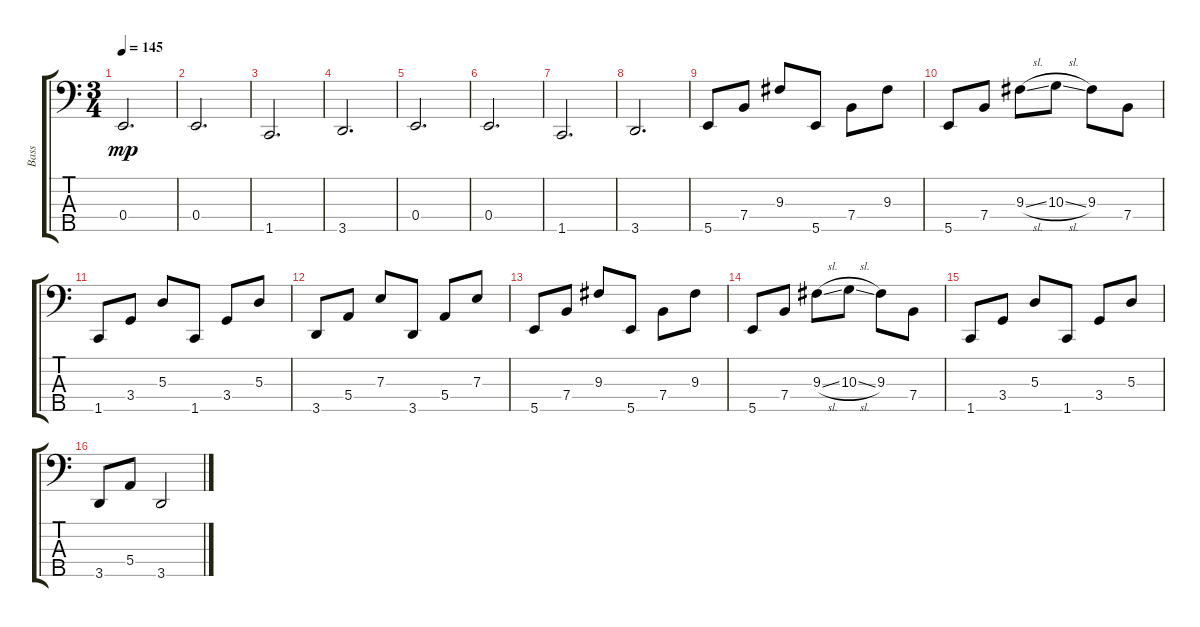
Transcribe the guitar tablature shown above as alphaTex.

\track ("Bass" "Bass") {instrument electricbassfinger}
\staff {score tabs}
\tuning (G2 D2 A1 E1 B0) {hide}
\ts (3 4)
\tempo 145
\clef f4
\ks c
0.4.2{d dy mp} |
0.4.2{d} |
1.5.2{d} |
3.5.2{d} |
0.4.2{d} |
0.4.2{d} |
1.5.2{d} |
3.5.2{d} |
5.5.8 7.4.8 9.3.8 5.5.8 7.4.8 9.3.8 |
5.5.8 7.4.8 9.3{sl}.8 10.3{sl}.8 9.3.8 7.4.8 |
1.5.8 3.4.8 5.3.8 1.5.8 3.4.8 5.3.8 |
3.5.8 5.4.8 7.3.8 3.5.8 5.4.8 7.3.8 |
5.5.8 7.4.8 9.3.8 5.5.8 7.4.8 9.3.8 |
5.5.8 7.4.8 9.3{sl}.8 10.3{sl}.8 9.3.8 7.4.8 |
1.5.8 3.4.8 5.3.8 1.5.8 3.4.8 5.3.8 |
3.5.8 5.4.8 3.5.2
